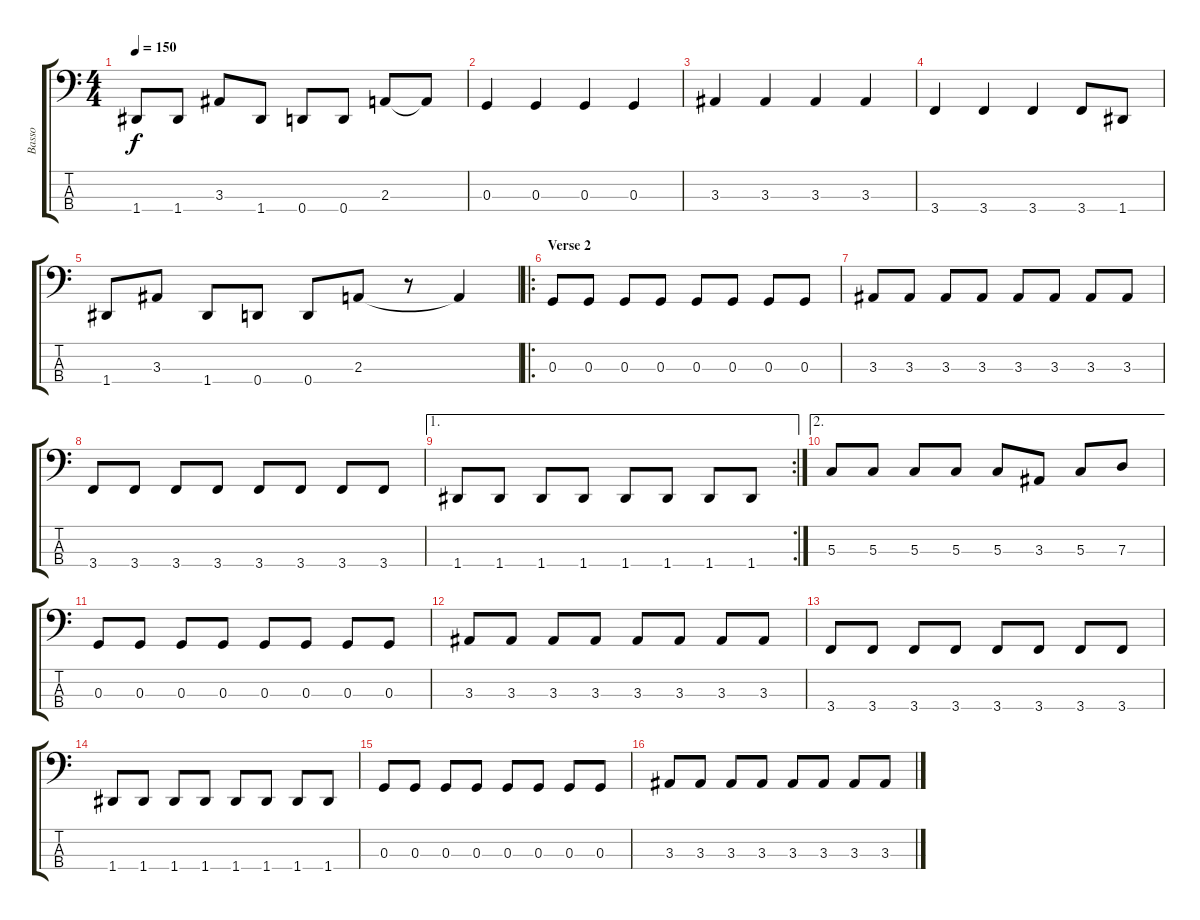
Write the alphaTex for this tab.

\track ("Basso" "Basso") {instrument slapbass2}
\staff {score tabs}
\tuning (F2 C2 G1 D1) {hide}
\ts (4 4)
\tempo 150
\clef f4
\ks c
1.4.8{dy f} 1.4.8 3.3.8 1.4.8 0.4.8 0.4.8 2.3.8 2.3{t}.8 |
0.3.4 0.3.4 0.3.4 0.3.4 |
3.3.4 3.3.4 3.3.4 3.3.4 |
3.4.4 3.4.4 3.4.4 3.4.8 1.4.8 |
1.4.8 3.3.8 1.4.8 0.4.8 0.4.8 2.3.8 r.8 2.3{t}.4 |
\ro
\section ("" "Verse 2")
0.3.8 0.3.8 0.3.8 0.3.8 0.3.8 0.3.8 0.3.8 0.3.8 |
3.3.8 3.3.8 3.3.8 3.3.8 3.3.8 3.3.8 3.3.8 3.3.8 |
3.4.8 3.4.8 3.4.8 3.4.8 3.4.8 3.4.8 3.4.8 3.4.8 |
\ae 1
\rc 2
1.4.8 1.4.8 1.4.8 1.4.8 1.4.8 1.4.8 1.4.8 1.4.8 |
\ae 2
5.3.8 5.3.8 5.3.8 5.3.8 5.3.8 3.3.8 5.3.8 7.3.8 |
0.3.8 0.3.8 0.3.8 0.3.8 0.3.8 0.3.8 0.3.8 0.3.8 |
3.3.8 3.3.8 3.3.8 3.3.8 3.3.8 3.3.8 3.3.8 3.3.8 |
3.4.8 3.4.8 3.4.8 3.4.8 3.4.8 3.4.8 3.4.8 3.4.8 |
1.4.8 1.4.8 1.4.8 1.4.8 1.4.8 1.4.8 1.4.8 1.4.8 |
0.3.8 0.3.8 0.3.8 0.3.8 0.3.8 0.3.8 0.3.8 0.3.8 |
3.3.8 3.3.8 3.3.8 3.3.8 3.3.8 3.3.8 3.3.8 3.3.8
